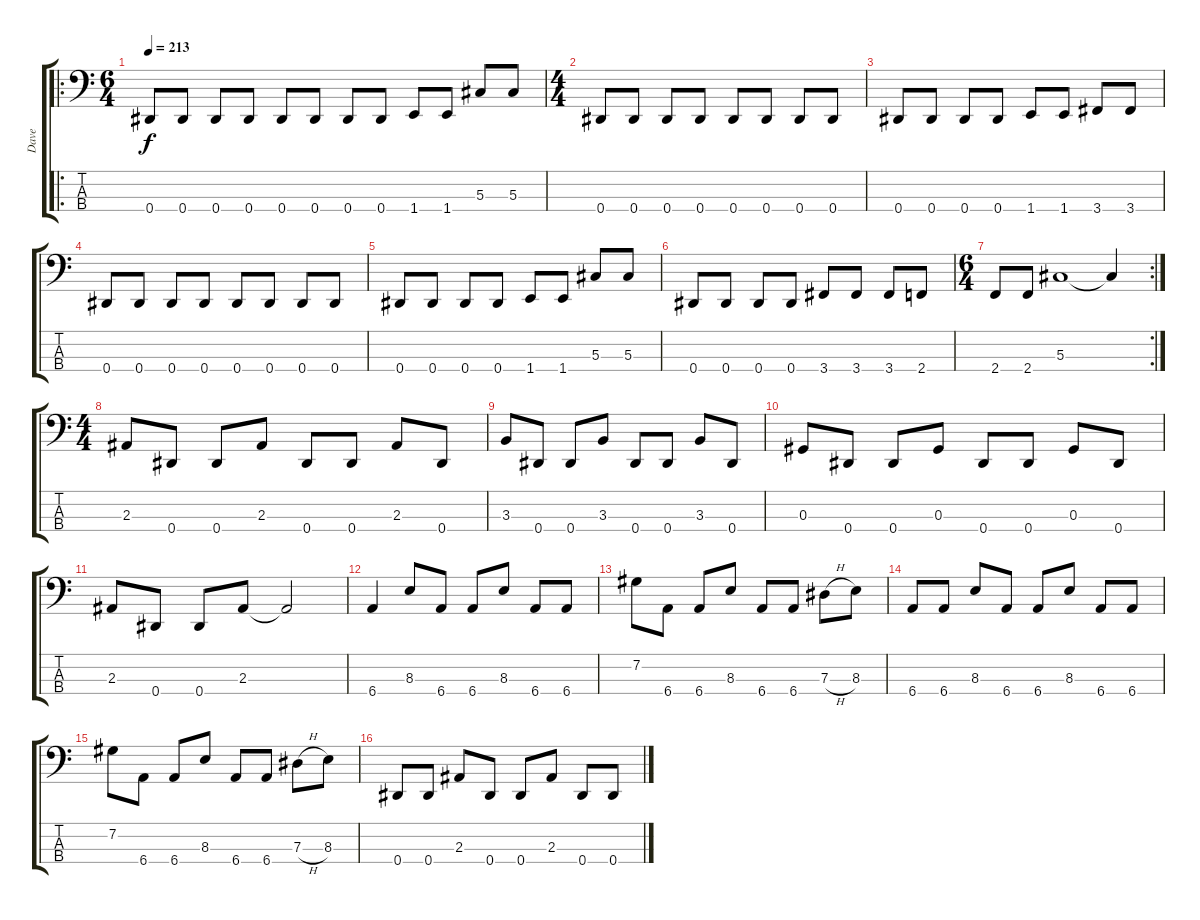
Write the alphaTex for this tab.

\track ("Dave" "Dave") {instrument electricbasspick}
\staff {score tabs}
\tuning (Gb2 Db2 Ab1 Eb1) {hide}
\ro
\ts (6 4)
\tempo 213
\clef f4
\ks c
0.4.8{dy f} 0.4.8 0.4.8 0.4.8 0.4.8 0.4.8 0.4.8 0.4.8 1.4.8 1.4.8 5.3.8 5.3.8 |
\ts (4 4)
0.4.8 0.4.8 0.4.8 0.4.8 0.4.8 0.4.8 0.4.8 0.4.8 |
0.4.8 0.4.8 0.4.8 0.4.8 1.4.8 1.4.8 3.4.8 3.4.8 |
0.4.8 0.4.8 0.4.8 0.4.8 0.4.8 0.4.8 0.4.8 0.4.8 |
0.4.8 0.4.8 0.4.8 0.4.8 1.4.8 1.4.8 5.3.8 5.3.8 |
0.4.8 0.4.8 0.4.8 0.4.8 3.4.8 3.4.8 3.4.8 2.4.8 |
\rc 2
\ts (6 4)
2.4.8 2.4.8 5.3.1 5.3{t}.4 |
\ts (4 4)
2.3.8 0.4.8 0.4.8 2.3.8 0.4.8 0.4.8 2.3.8 0.4.8 |
3.3.8 0.4.8 0.4.8 3.3.8 0.4.8 0.4.8 3.3.8 0.4.8 |
0.3.8 0.4.8 0.4.8 0.3.8 0.4.8 0.4.8 0.3.8 0.4.8 |
2.3.8 0.4.8 0.4.8 2.3.8 2.3{t}.2 |
6.4.4 8.3.8 6.4.8 6.4.8 8.3.8 6.4.8 6.4.8 |
7.2.8 6.4.8 6.4.8 8.3.8 6.4.8 6.4.8 7.3{h}.8 8.3.8 |
6.4.8 6.4.8 8.3.8 6.4.8 6.4.8 8.3.8 6.4.8 6.4.8 |
7.2.8 6.4.8 6.4.8 8.3.8 6.4.8 6.4.8 7.3{h}.8 8.3.8 |
0.4.8 0.4.8 2.3.8 0.4.8 0.4.8 2.3.8 0.4.8 0.4.8
